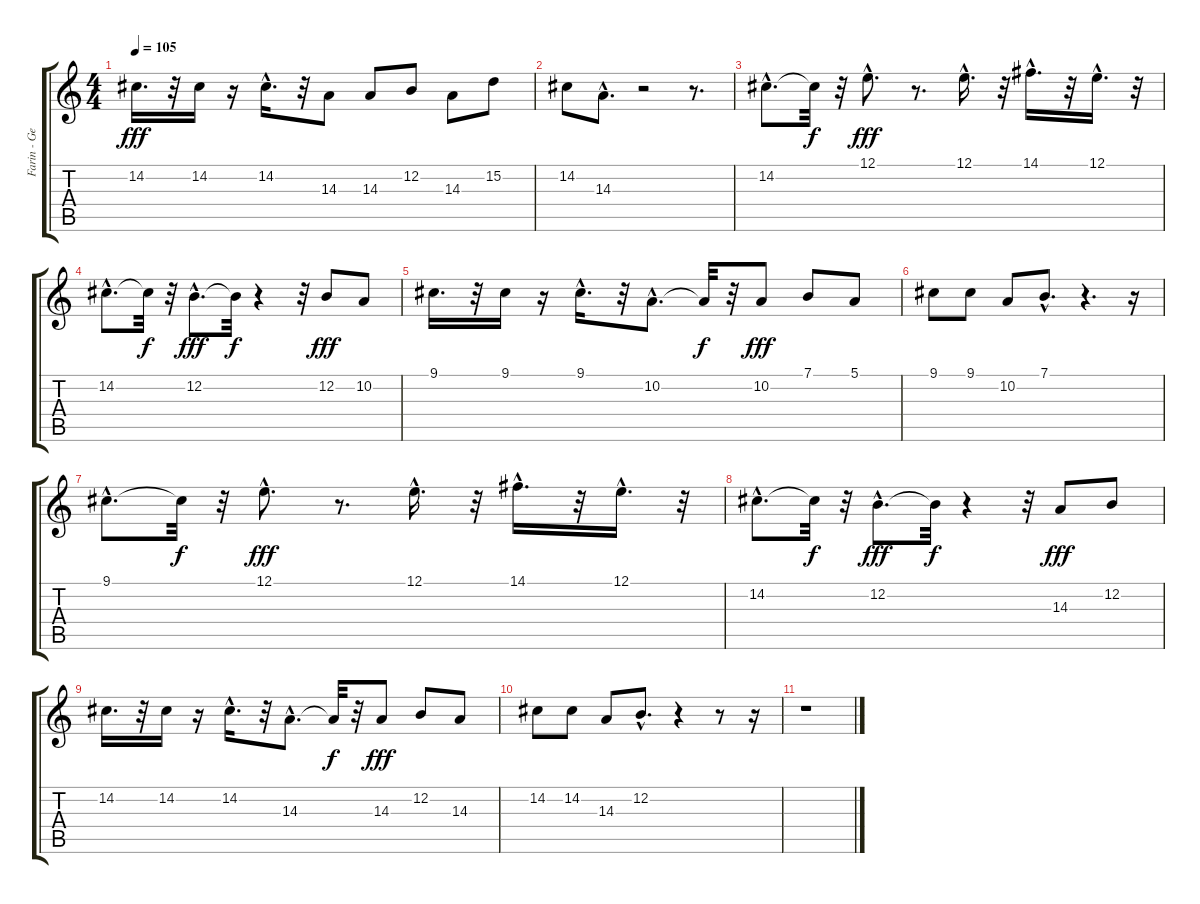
\track ("Farin - Gesang" "Farin - Ge") {instrument lead8bassandlead}
\staff {score tabs}
\tuning (E4 B3 G3 D3 A2 E2) {hide}
\ts (4 4)
\tempo 105
\clef g2
\ks c
14.2.16{d dy fff} r.32 14.2.16 r.16 14.2{hac}.16{d} r.32 14.3.8 14.3.8 12.2.8 14.3.8 15.2.8 |
14.2.8 14.3{hac}.8{d} r.2 r.8{d} |
14.2{hac}.8{d} 14.2{t}.32{dy f} r.32 12.1{hac}.8{d dy fff} r.8{d} 12.1{hac}.16{d} r.32 14.1{hac}.16{d} r.32 12.1{hac}.16{d} r.32 |
14.2{hac}.8{d} 14.2{t}.32{dy f} r.32 12.2{hac}.8{d dy fff} 12.2{t}.32{dy f} r.4 r.32 12.2.8{dy fff} 10.2.8 |
9.1.16{d} r.32 9.1.16 r.16 9.1{hac}.16{d} r.32 10.2{hac}.8{d} 10.2{t}.32{dy f} r.32 10.2.8{dy fff} 7.1.8 5.1.8 |
9.1.8 9.1.8 10.2.8 7.1{hac}.8{d} r.4{d} r.16 |
9.1{hac}.8{d} 9.1{t}.32{dy f} r.32 12.1{hac}.8{d dy fff} r.8{d} 12.1{hac}.16{d} r.32 14.1{hac}.16{d} r.32 12.1{hac}.16{d} r.32 |
14.2{hac}.8{d} 14.2{t}.32{dy f} r.32 12.2{hac}.8{d dy fff} 12.2{t}.32{dy f} r.4 r.32 14.3.8{dy fff} 12.2.8 |
14.2.16{d} r.32 14.2.16 r.16 14.2{hac}.16{d} r.32 14.3{hac}.8{d} 14.3{t}.32{dy f} r.32 14.3.8{dy fff} 12.2.8 14.3.8 |
14.2.8 14.2.8 14.3.8 12.2{hac}.8{d} r.4 r.8 r.16 |
r.1
